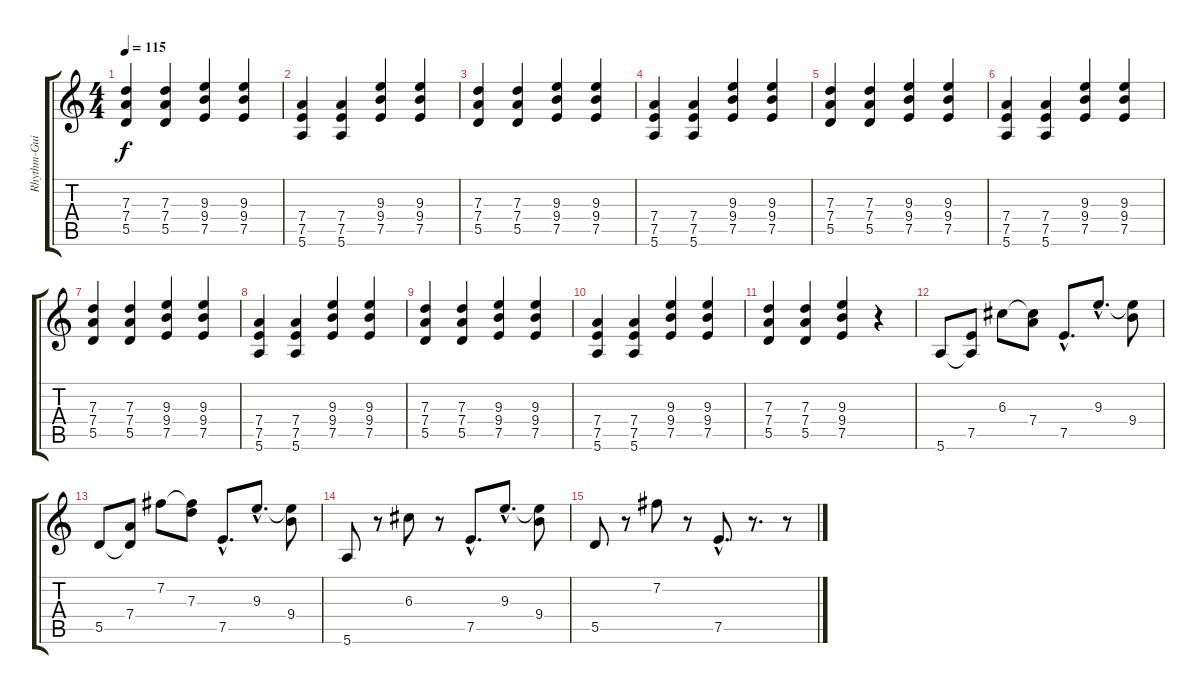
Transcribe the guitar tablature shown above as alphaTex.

\track ("Rhythm-Guitar" "Rhythm-Gui") {instrument distortionguitar}
\staff {score tabs}
\tuning (E4 B3 G3 D3 A2 E2) {hide}
\ts (4 4)
\tempo 115
\clef g2
\ks c
(7.3 7.4 5.5).4{dy f} (7.3 7.4 5.5).4 (9.3 9.4 7.5).4 (9.3 9.4 7.5).4 |
(7.4 7.5 5.6).4 (7.4 7.5 5.6).4 (9.3 9.4 7.5).4 (9.3 9.4 7.5).4 |
(7.3 7.4 5.5).4 (7.3 7.4 5.5).4 (9.3 9.4 7.5).4 (9.3 9.4 7.5).4 |
(7.4 7.5 5.6).4 (7.4 7.5 5.6).4 (9.3 9.4 7.5).4 (9.3 9.4 7.5).4 |
(7.3 7.4 5.5).4 (7.3 7.4 5.5).4 (9.3 9.4 7.5).4 (9.3 9.4 7.5).4 |
(7.4 7.5 5.6).4 (7.4 7.5 5.6).4 (9.3 9.4 7.5).4 (9.3 9.4 7.5).4 |
(7.3 7.4 5.5).4 (7.3 7.4 5.5).4 (9.3 9.4 7.5).4 (9.3 9.4 7.5).4 |
(7.4 7.5 5.6).4 (7.4 7.5 5.6).4 (9.3 9.4 7.5).4 (9.3 9.4 7.5).4 |
(7.3 7.4 5.5).4 (7.3 7.4 5.5).4 (9.3 9.4 7.5).4 (9.3 9.4 7.5).4 |
(7.4 7.5 5.6).4 (7.4 7.5 5.6).4 (9.3 9.4 7.5).4 (9.3 9.4 7.5).4 |
(7.3 7.4 5.5).4 (7.3 7.4 5.5).4 (9.3 9.4 7.5).4 r.4 |
5.6.8 (7.5 5.6{t}).8 6.3.8 (6.3{t} 7.4).8 7.5{hac}.8{d} 9.3{hac}.8{d} (9.3{t} 9.4).8 |
5.5.8 (7.4 5.5{t}).8 7.2.8 (7.2{t} 7.3).8 7.5{hac}.8{d} 9.3{hac}.8{d} (9.3{t} 9.4).8 |
5.6.8 r.8 6.3.8 r.8 7.5{hac}.8{d} 9.3{hac}.8{d} (9.3{t} 9.4).8 |
5.5.8 r.8 7.2.8 r.8 7.5{hac}.8{d} r.8{d} r.8
